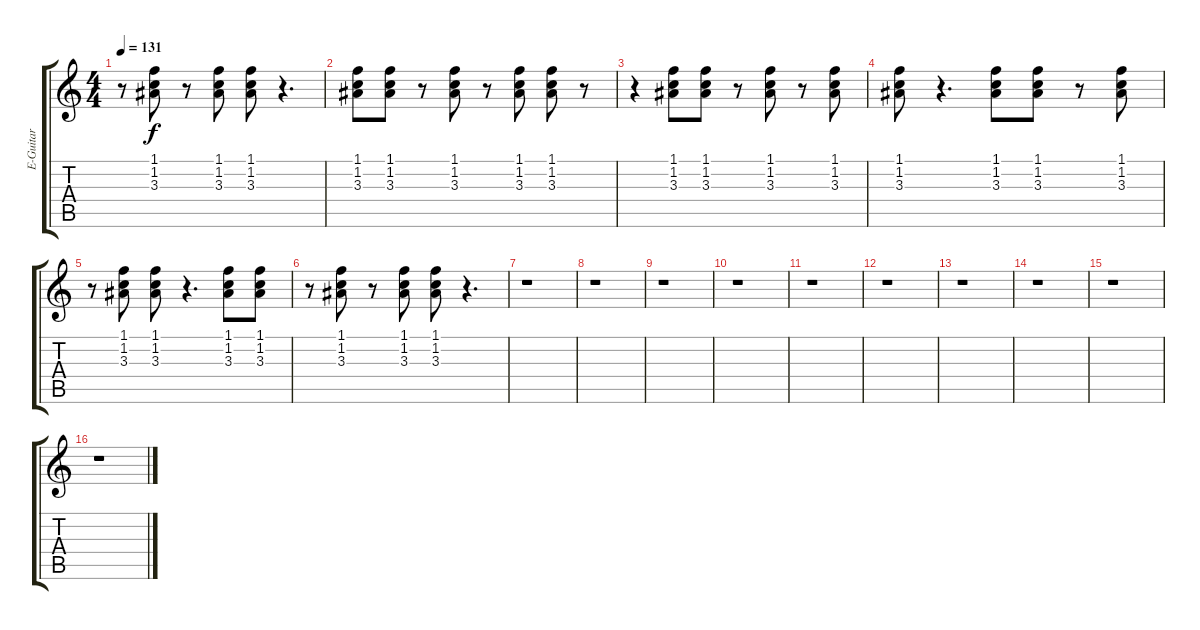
\track ("E-Guitar" "E-Guitar") {instrument distortionguitar}
\staff {score tabs}
\tuning (E4 B3 G3 D3 A2 E2) {hide}
\ts (4 4)
\tempo 131
\clef g2
\ks c
r.8{dy f} (1.1 1.2 3.3).8 r.8 (1.1 1.2 3.3).8 (1.1 1.2 3.3).8 r.4{d} |
(1.1 1.2 3.3).8 (1.1 1.2 3.3).8 r.8 (1.1 1.2 3.3).8 r.8 (1.1 1.2 3.3).8 (1.1 1.2 3.3).8 r.8 |
r.4 (1.1 1.2 3.3).8 (1.1 1.2 3.3).8 r.8 (1.1 1.2 3.3).8 r.8 (1.1 1.2 3.3).8 |
(1.1 1.2 3.3).8 r.4{d} (1.1 1.2 3.3).8 (1.1 1.2 3.3).8 r.8 (1.1 1.2 3.3).8 |
r.8 (1.1 1.2 3.3).8 (1.1 1.2 3.3).8 r.4{d} (1.1 1.2 3.3).8 (1.1 1.2 3.3).8 |
r.8 (1.1 1.2 3.3).8 r.8 (1.1 1.2 3.3).8 (1.1 1.2 3.3).8 r.4{d} |
r.1 |
r.1 |
r.1 |
r.1 |
r.1 |
r.1 |
r.1 |
r.1 |
r.1 |
r.1
